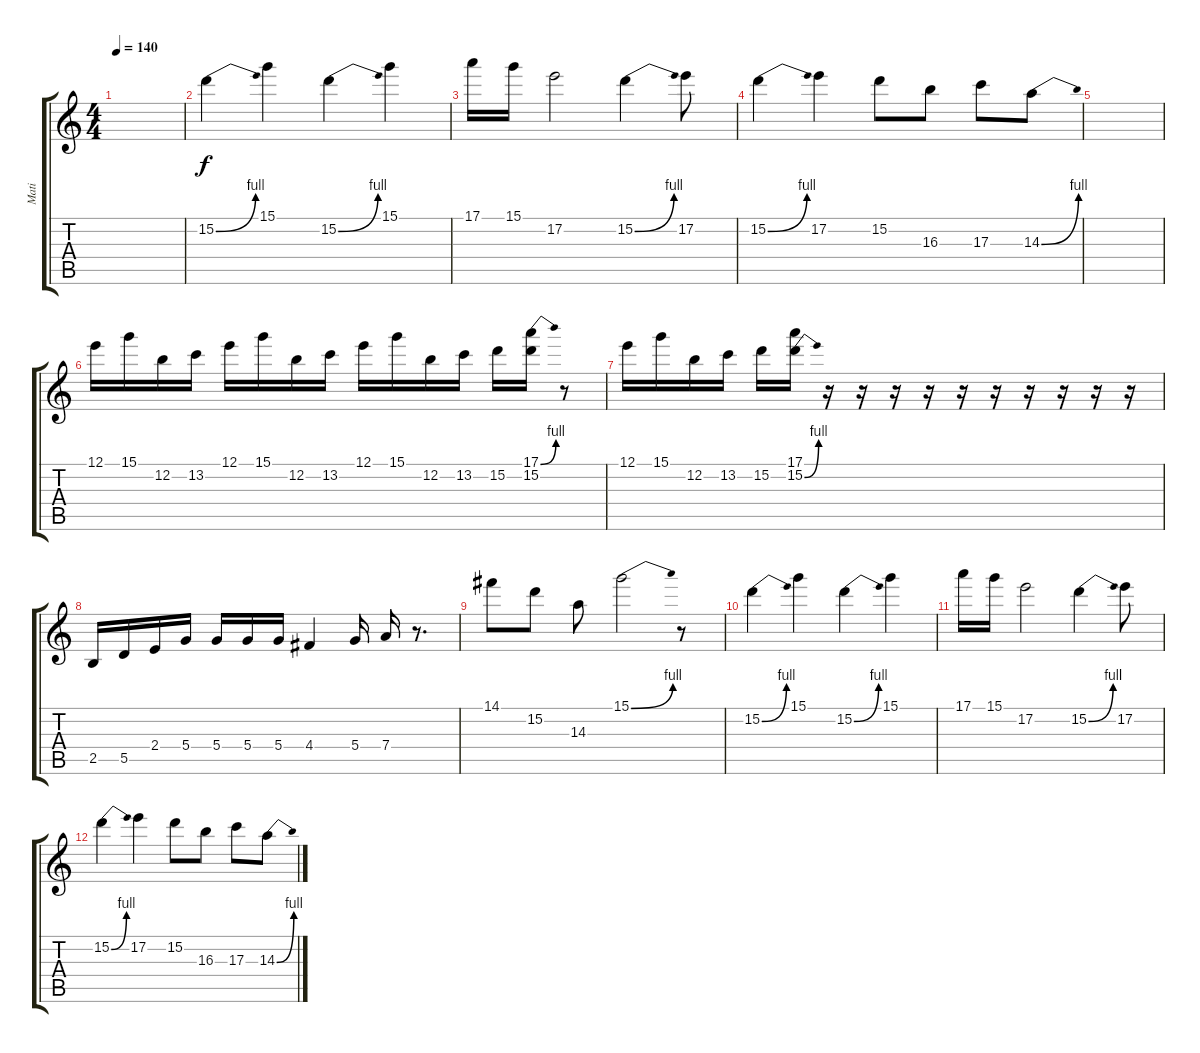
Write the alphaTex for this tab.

\track ("Mati" "Mati") {instrument distortionguitar}
\staff {score tabs}
\tuning (E4 B3 G3 D3 A2 E2) {hide}
\ts (4 4)
\tempo 140
\clef g2
\ks c
|
15.2{be (bend 0 0 60 4)}.4 15.1.4 15.2{be (bend 0 0 60 4)}.4 15.1.4 |
17.1.16 15.1.16 17.2.2 15.2{be (bend 0 0 60 4)}.4 17.2.8 |
15.2{be (bend 0 0 60 4)}.4 17.2.4 15.2.8 16.3.8 17.3.8 14.3{be (bend 0 0 60 4)}.8 |
|
12.1.16 15.1.16 12.2.16 13.2.16 12.1.16 15.1.16 12.2.16 13.2.16 12.1.16 15.1.16 12.2.16 13.2.16 15.2.16 (17.1{be (bend 0 0 60 4)} 15.2).16 r.8 |
12.1.16 15.1.16 12.2.16 13.2.16 15.2.16 (17.1 15.2{be (bend 0 0 60 4)}).16 r.16 r.16 r.16 r.16 r.16 r.16 r.16 r.16 r.16 r.16 |
2.5.16 5.5.16 2.4.16 5.4.16 5.4.16 5.4.16 5.4.16 4.4.4 5.4.16 7.4.16 r.8{d} |
14.1.8 15.2.8 14.3.8 15.1{be (bend 0 0 60 4)}.2 r.8 |
15.2{be (bend 0 0 60 4)}.4 15.1.4 15.2{be (bend 0 0 60 4)}.4 15.1.4 |
17.1.16 15.1.16 17.2.2 15.2{be (bend 0 0 60 4)}.4 17.2.8 |
15.2{be (bend 0 0 60 4)}.4 17.2.4 15.2.8 16.3.8 17.3.8 14.3{be (bend 0 0 60 4)}.8
